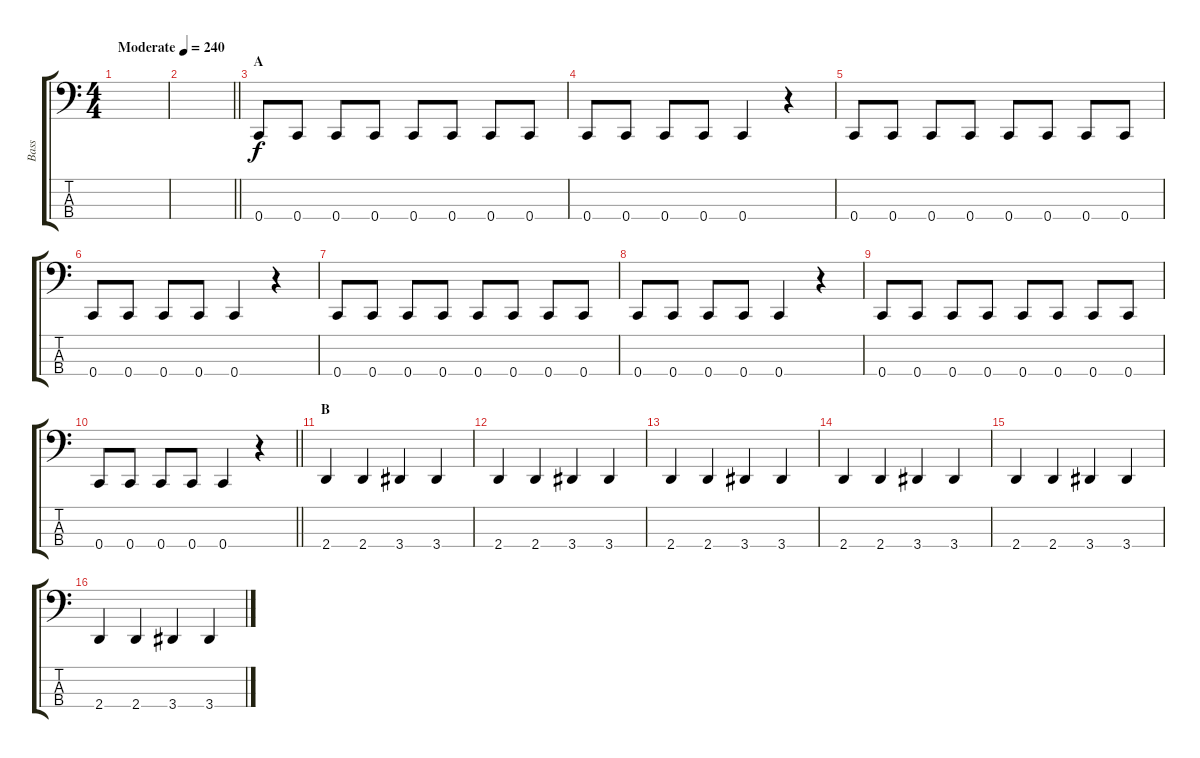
\track ("Bass" "Bass") {instrument electricbasspick}
\staff {score tabs}
\tuning (Eb2 Bb1 F1 C1) {hide}
\ts (4 4)
\tempo (240 "Moderate")
\clef f4
\ks c
|
\barLineRight lightlight
|
\section ("" "A")
0.4.8 0.4.8 0.4.8 0.4.8 0.4.8 0.4.8 0.4.8 0.4.8 |
0.4.8 0.4.8 0.4.8 0.4.8 0.4.4 r.4 |
0.4.8 0.4.8 0.4.8 0.4.8 0.4.8 0.4.8 0.4.8 0.4.8 |
0.4.8 0.4.8 0.4.8 0.4.8 0.4.4 r.4 |
0.4.8 0.4.8 0.4.8 0.4.8 0.4.8 0.4.8 0.4.8 0.4.8 |
0.4.8 0.4.8 0.4.8 0.4.8 0.4.4 r.4 |
0.4.8 0.4.8 0.4.8 0.4.8 0.4.8 0.4.8 0.4.8 0.4.8 |
\barLineRight lightlight
0.4.8 0.4.8 0.4.8 0.4.8 0.4.4 r.4 |
\section ("" "B")
2.4.4 2.4.4 3.4.4 3.4.4 |
2.4.4 2.4.4 3.4.4 3.4.4 |
2.4.4 2.4.4 3.4.4 3.4.4 |
2.4.4 2.4.4 3.4.4 3.4.4 |
2.4.4 2.4.4 3.4.4 3.4.4 |
2.4.4 2.4.4 3.4.4 3.4.4
